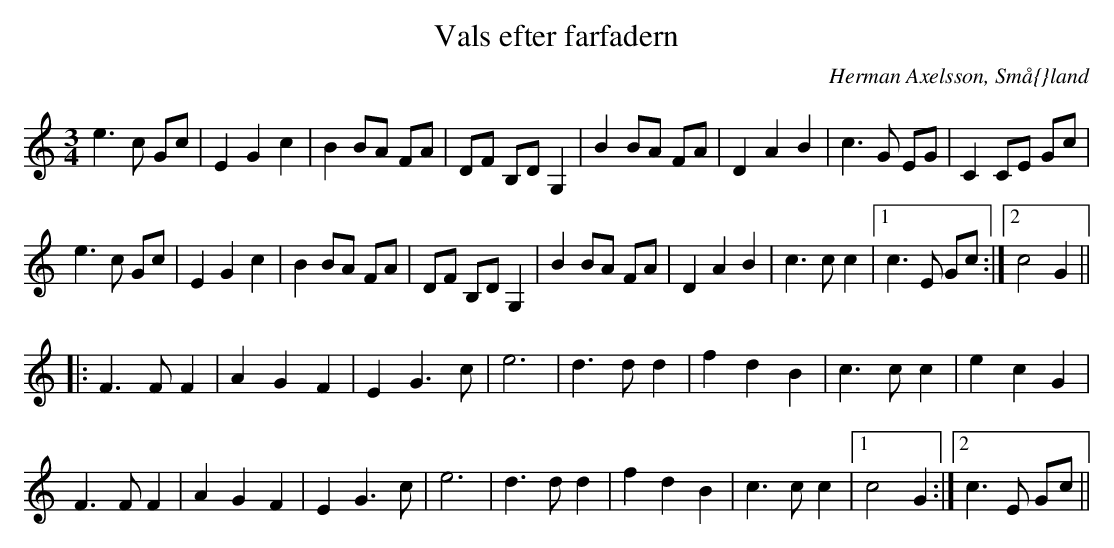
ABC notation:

X:1
T:Vals efter farfadern
C:Herman Axelsson, Sm\aa{}land
M:3/4
L:1/8
K:C
e3 c Gc|E2G2c2|B2 BA FA|DF B,D G,2|\
B2 BA  FA|D2 A2 B2|c3 G EG|C2 CE Gc|!
e3 c Gc|E2G2c2|B2 BA FA|DF B,D G,2|\
B2 BA  FA|D2 A2 B2|c3c c2|1 c3 E Gc:|2 c4 G2||!
|:F3 F F2|A2 G2 F2|E2 G3c|e6|\
d3d d2|f2d2B2|c3c c2|e2c2G2|!
F3 F F2|A2 G2 F2|E2 G3c|e6|\
d3d d2|f2d2B2|c3c c2|1 c4G2:|2 c3 E Gc||
